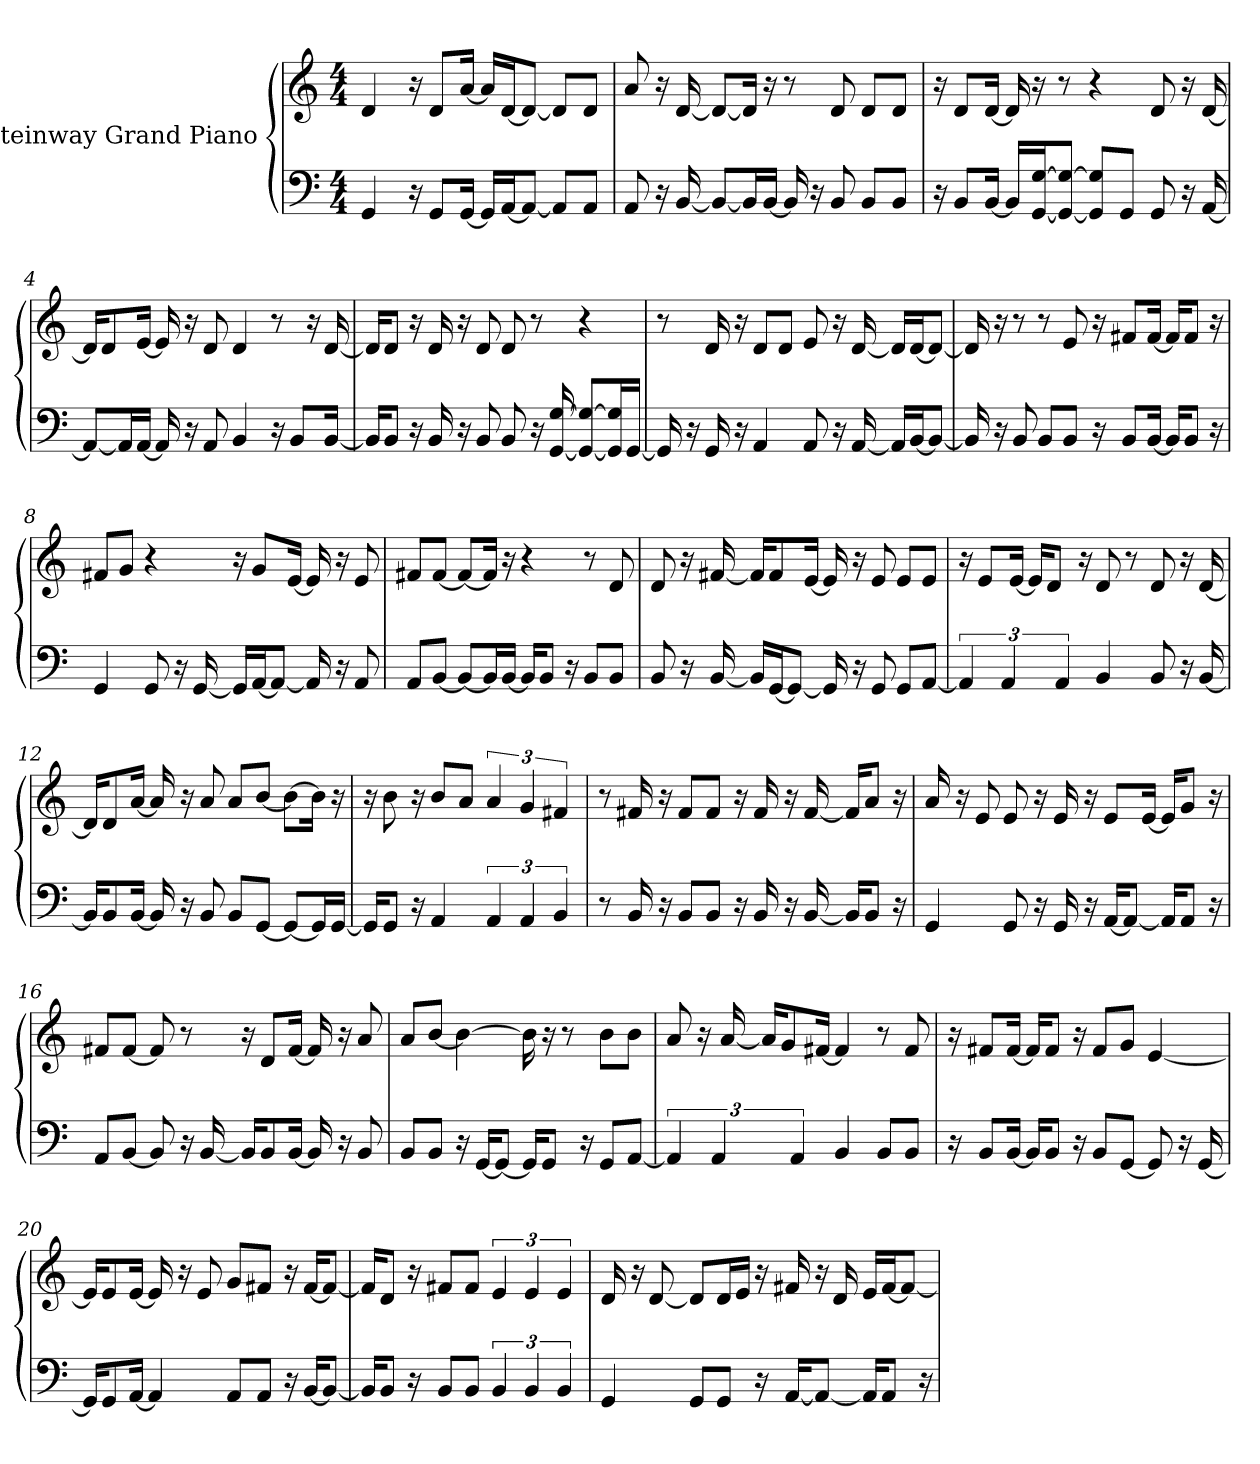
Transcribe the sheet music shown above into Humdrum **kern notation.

**kern	**kern
*part1	*part1
*staff2	*staff1
*I"Steinway Grand Piano	*
*clefF4	*clefG2
*k[]	*k[]
*M4/4	*M4/4
*MM120	*MM120
=1	=1
4GG/	4d/
16r	16r
8GG/L	8d/L
[16GG/Jk	[16a/Jk
16GG/LL]	16a/LL]
[16AA/J	[16d/J
8AA/J_	8d/J_
8AA/L]	8d/L]
8AA/J	8d/J
=2	=2
8AA/	8a/
16r	16r
[16BB/	[16d/
8BB/L_	8d/L_
16BB/L]	16d/Jk]
[16BB/JJ	16r
16BB/]	8r
16r	.
8BB/	8d/
8BB/L	8d/L
8BB/J	8d/J
!!LO:LB:g=z
=3	=3
16r	16r
8BB/L	8d/L
[16BB/Jk	[16d/Jk
16BB/LL]	16d/]
[16GG/ [16G/J	16r
8GG/_ 8G/_J	8r
8GG/] 8G/]L	4r
8GG/J	.
8GG/	8d/
16r	16r
[16AA/	[16d/
=4	=4
8AA/L_	16d/KL]
.	8d/
16AA/L]	.
[16AA/JJ	[16e/Jk
16AA/]	16e/]
16r	16r
8AA/	8d/
4BB/	4d/
16r	8r
8BB/L	.
.	16r
[16BB/Jk	[16d/
!!LO:LB:g=z
=5	=5
16BB/KL]	16d/KL]
8BB/J	8d/J
16r	16r
16BB/	16d/
16r	16r
8BB/	8d/
8BB/	8d/
16r	8r
[16GG/ [16G/	.
8GG/_ 8G/_L	4r
16GG/] 16G/]L	.
[16GG/JJ	.
=6	=6
16GG/]	8r
16r	.
16GG/	16d/
16r	16r
4AA/	8d/L
.	8d/J
8AA/	8e/
16r	16r
[16AA/	[16d/
16AA/LL]	16d/LL]
[16BB/J	[16d/J
8BB/J_	8d/J_
!!LO:LB:g=z
=7	=7
16BB/]	16d/]
16r	16r
8BB/	8r
8BB/L	8r
8BB/J	8e/
16r	16r
8BB/L	8f#X/L
[16BB/Jk	[16f#/Jk
16BB/KL]	16f#/KL]
8BB/J	8f#/J
16r	16r
=8	=8
4GG/	8f#X/L
.	8g/J
8GG/	4r
16r	.
[16GG/	.
16GG/LL]	16r
[16AA/J	8g/L
8AA/J_	.
.	[16e/Jk
16AA/]	16e/]
16r	16r
8AA/	8e/
!!LO:LB:g=z
=9	=9
8AA/L	8f#X/L
[8BB/J	[8f#/J
8BB/L_	8f#/L_
16BB/L]	16f#/Jk]
[16BB/JJ	16r
16BB/KL]	4r
8BB/J	.
16r	.
8BB/L	8r
8BB/J	8d/
=10	=10
8BB/	8d/
16r	16r
[16BB/	[16f#X/
16BB/LL]	16f#/KL]
[16GG/J	8f#/
8GG/J_	.
.	[16e/Jk
16GG/]	16e/]
16r	16r
8GG/	8e/
8GG/L	8e/L
[8AA/J	8e/J
!!LO:PB:g=z
=11	=11
6AA/]	16r
.	8e/L
6AA/	.
.	[16e/Jk
.	16e/KL]
.	8d/J
6AA/	.
.	16r
4BB/	8d/
.	8r
8BB/	8d/
16r	16r
[16BB/	[16d/
=12	=12
16BB/KL]	16d/KL]
8BB/	8d/
[16BB/Jk	[16a/Jk
16BB/]	16a/]
16r	16r
8BB/	8a/
8BB/L	8a/L
[8GG/J	[8b/J
8GG/L_	8b\L_
16GG/L]	16b\Jk]
[16GG/JJ	16r
=13	=13
16GG/KL]	16r
8GG/J	8b\
16r	16r
4AA/	8b/L
.	8a/J
6AA/	6a/
6AA/	6g/
6BB/	6f#X/
!!LO:LB:g=z
=14	=14
8r	8r
16BB/	16f#X/
16r	16r
8BB/L	8f#/L
8BB/J	8f#/J
16r	16r
16BB/	16f#/
16r	16r
[16BB/	[16f#/
16BB/KL]	16f#/KL]
8BB/J	8a/J
16r	16r
=15	=15
4GG/	16a/
.	16r
.	8e/
8GG/	8e/
16r	16r
16GG/	16e/
16r	16r
[16AA/KL	8e/L
8AA/J_	.
.	[16e/Jk
16AA/KL]	16e/KL]
8AA/J	8g/J
16r	16r
!!LO:LB:g=z
=16	=16
8AA/L	8f#X/L
[8BB/J	[8f#/J
8BB/]	8f#/]
16r	8r
[16BB/	.
16BB/KL]	16r
8BB/	8d/L
[16BB/Jk	[16f#/Jk
16BB/]	16f#/]
16r	16r
8BB/	8a/
=17	=17
8BB/L	8a/L
8BB/J	[8b/J
16r	4b\_
[16GG/KL	.
8GG/J_	.
16GG/KL]	16b\]
8GG/J	16r
.	8r
16r	.
8GG/L	8b\L
[8AA/J	8b\J
!!LO:LB:g=z
=18	=18
6AA/]	8a/
.	16r
6AA/	.
.	[16a/
.	16a/KL]
.	8g/
6AA/	.
.	[16f#X/Jk
4BB/	4f#/]
8BB/L	8r
8BB/J	8f#/
=19	=19
16r	16r
8BB/L	8f#X/L
[16BB/Jk	[16f#/Jk
16BB/KL]	16f#/KL]
8BB/J	8f#/J
16r	16r
8BB/L	8f#/L
[8GG/J	8g/J
8GG/]	[4e/
16r	.
[16GG/	.
!!LO:LB:g=z
=20	=20
16GG/KL]	16e/KL]
8GG/	8e/
[16AA/Jk	[16e/Jk
4AA/]	16e/]
.	16r
.	8e/
8AA/L	8g/L
8AA/J	8f#X/J
16r	16r
[16BB/KL	[16f#/KL
8BB/J_	8f#/J_
=21	=21
16BB/KL]	16f#/KL]
8BB/J	8d/J
16r	16r
8BB/L	8f#X/L
8BB/J	8f#/J
6BB/	6e/
6BB/	6e/
6BB/	6e/
!!LO:PB:g=z
=22	=22
4GG/	16d/
.	16r
.	[8d/
8GG/L	8d/L]
8GG/J	16d/L
.	16e/JJ
16r	16r
[16AA/KL	16f#X/
8AA/J_	16r
.	16d/
16AA/KL]	16e/LL
8AA/J	[16f#/J
.	8f#/J_
16r	.
=	=
*-	*-
